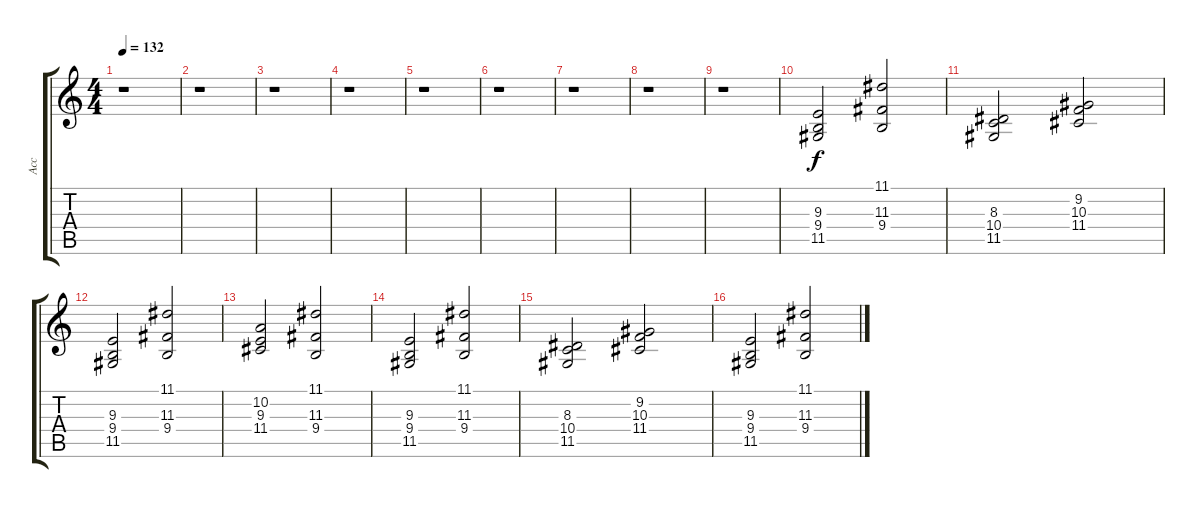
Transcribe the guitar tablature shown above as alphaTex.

\track ("Acc" "Acc") {instrument accordion}
\staff {score tabs}
\tuning (E4 B3 G3 D3 A2 E2) {hide}
\ts (4 4)
\tempo 132
\clef g2
\ks c
r.1{dy f instrument accordion} |
r.1 |
r.1 |
r.1 |
r.1 |
r.1 |
r.1 |
r.1 |
r.1 |
(9.3 9.4 11.5).2 (11.1 11.3 9.4).2 |
(8.3 10.4 11.5).2 (9.2 10.3 11.4).2 |
(9.3 9.4 11.5).2 (11.1 11.3 9.4).2 |
(10.2 9.3 11.4).2 (11.1 11.3 9.4).2 |
(9.3 9.4 11.5).2 (11.1 11.3 9.4).2 |
(8.3 10.4 11.5).2 (9.2 10.3 11.4).2 |
(9.3 9.4 11.5).2 (11.1 11.3 9.4).2
